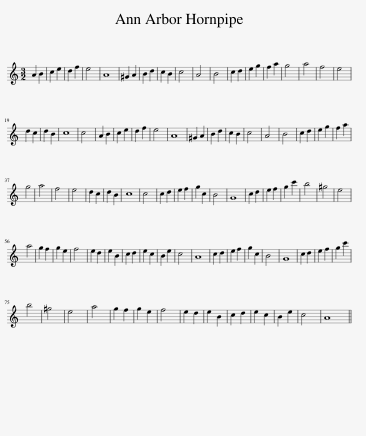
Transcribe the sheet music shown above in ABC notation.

X:1
L:1/8
M:3/2
I:linebreak $
K:C
V:1 treble
V:1
 A2 B2 | c2 e2 | d2 f2 | e4 | A8 | %5
 ^G2 A2 | B2 d2 | c2 B2 | c4 | A4 | %10
 B4 | c2 d2 | e2 g2 | f2 a2 | g4 | %15
 a4 | f4 | e4 |$ d2 c2 | d2 B2 | %20
 c8 | c4 | A2 B2 | c2 e2 | d2 f2 | %25
 e4 | A8 | ^G2 A2 | B2 d2 | c2 B2 | %30
 c4 | A4 | B4 | c2 d2 | e2 g2 | %35
 f2 a2 |$ g4 | a4 | f4 | e4 | %40
 d2 c2 | d2 B2 | c8 | c4 | c2 d2 | %45
 e2 f2 | g2 c2 | B4 | G8 | c2 d2 | %50
 e2 f2 | g2 c'2 | b4 | ^g4 | e4 |$ %55
 a4 | g2 f2 | g2 e2 | f4 | e2 d2 | %60
 e2 B2 | c2 d2 | e2 c2 | B2 e2 | c4 | %65
 A8 | c2 d2 | e2 f2 | g2 c2 | B4 | %70
 G8 | c2 d2 | e2 f2 | g2 c'2 |$ b4 | %75
 ^g4 | e4 | a4 | g2 f2 | g2 e2 | %80
 f4 | e2 d2 | e2 B2 | c2 d2 | e2 c2 | %85
 B2 e2 | c4 | A8 || %88
